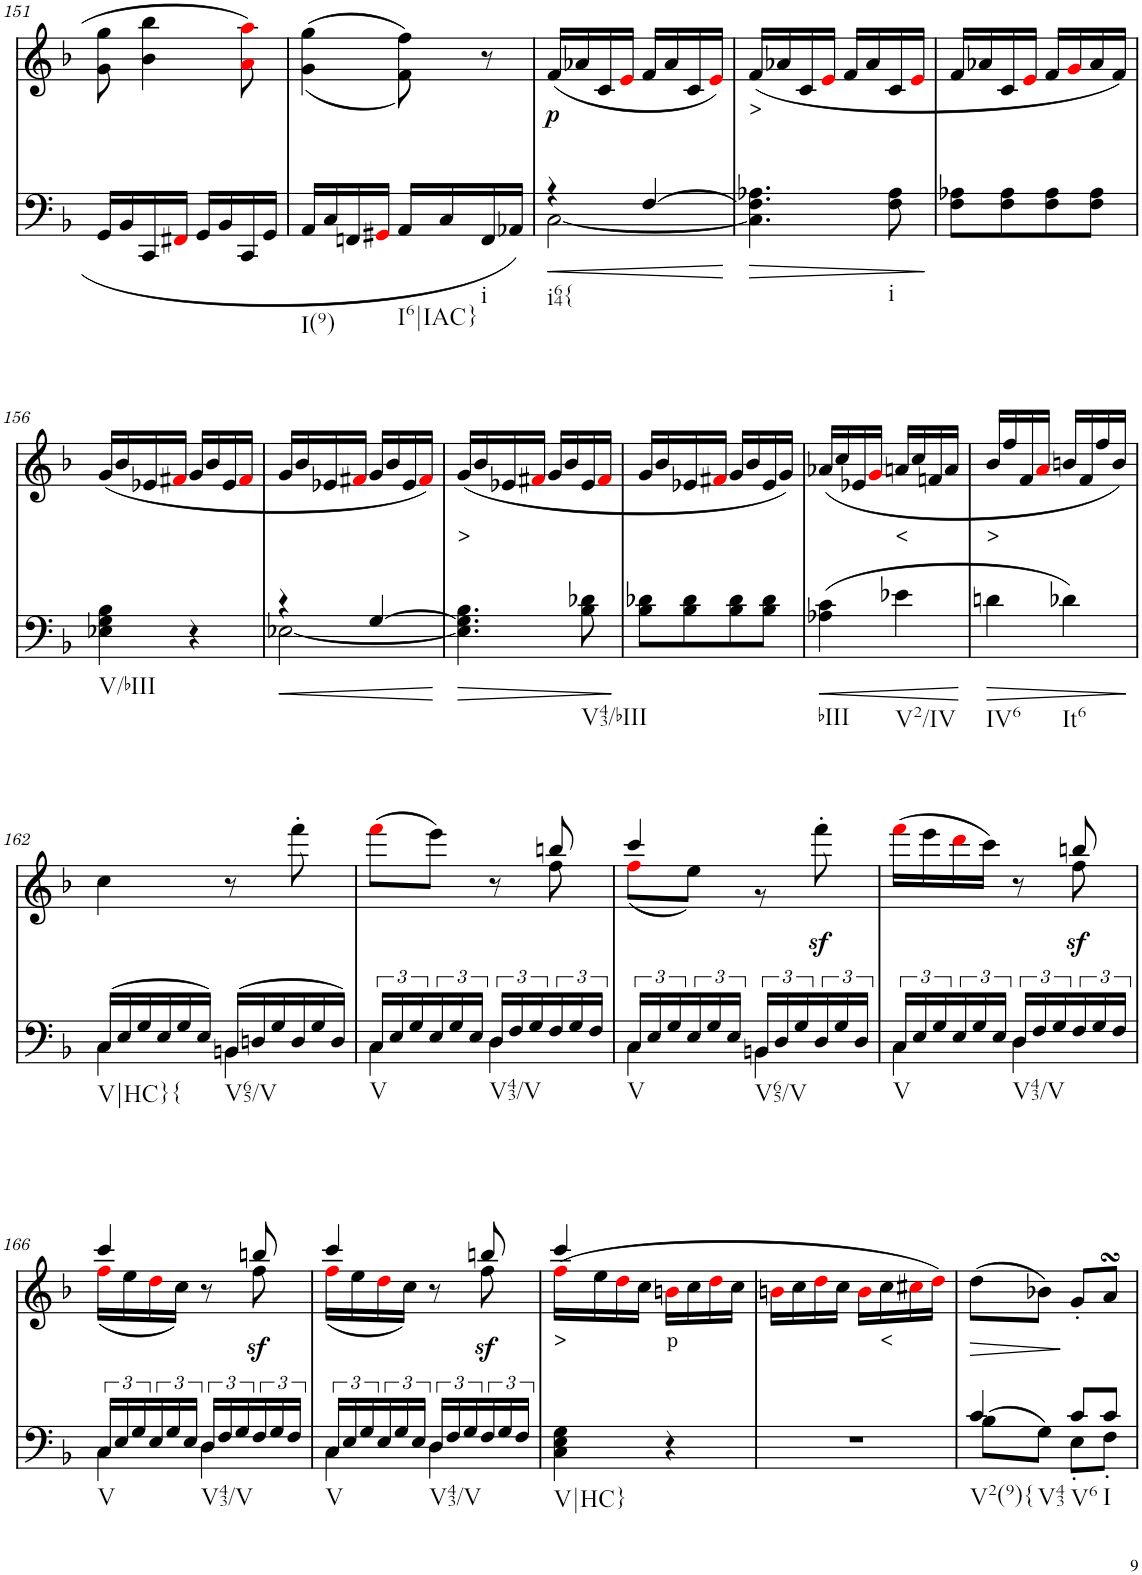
**kern	**dynam	**kern	**text	**dynam
*part2	*part2	*part1	*part1	*part1
*staff2	*staff2	*staff1	*staff1	*staff1
*I"piano	*	*I"piano	*	*
*I'Pno	*	*I'Pno	*	*
!!LO:PB:g=z
*clefG2	*	*clefG2	*	*
*k[b-]	*	*k[b-]	*	*
*M2/4	*	*M2/4	*	*
=151	=151	=151	=151	=151
16GG/LL	.	8g\ 8gg\	.	.
16BB-/	.	.	.	.
16CC/	.	4b-\ 4bb-\	.	.
16FF#Xi/JJ	.	.	.	.
16GG/LL	.	.	.	.
16BB-/	.	.	.	.
16CC/	.	8ai\ 8aai\	.	.
16GG/JJ	.	.	.	.
=152	=152	=152	=152	=152
!LO:TX:b:t=I(9)	!	!	!	!
16AA/LL	.	(<(4g\ 4gg\	.	.
16C/	.	.	.	.
16FFn/	.	.	.	.
16GG#Xi/JJ	.	.	.	.
!LO:TX:b:t=I6|IAC}	!	!	!	!
16AA/LL	.	8f\ 8ff\))	.	.
16C/	.	.	.	.
!LO:TX:b:t=i	!	!	!	!
16FF/	.	8r	.	.
16AA-X/JJ	.	.	.	.
=153	=153	=153	=153	=153
!LO:TX:b:t=i64{	!	!	!	!
!	!LO:HP:b	!	!	!LO:DY:b
*^	*	*	*	*
4r	[2C\	<	(16f/LL	.	p
.	.	.	16a-X/	.	.
.	.	.	16c/	.	.
.	.	.	16ei/JJ	.	.
[4F/	.	.	16f/LL	.	.
.	.	.	16a-/	.	.
.	.	.	16c/	.	.
.	.	.	16ei/JJ)	.	.
*v	*v	*	*	*	*
.	[	.	.	.
=154	=154	=154	=154	=154
!	!LO:HP:b	!	!LO:LY:b	!
4.C\] 4.F\] 4.A-X\	>	(<16f/LL	>	.
.	.	16a-X/	.	.
.	.	16c/	.	.
.	.	16ei/JJ	.	.
.	.	16f/LL	.	.
.	.	16a-/	.	.
!LO:TX:b:t=i	!	!	!	!
8F\ 8A-\	.	16c/	.	.
.	.	16ei/JJ	.	.
.	]	.	.	.
=155	=155	=155	=155	=155
8F\ 8A-X\L	.	16f/LL	.	.
.	.	16a-X/	.	.
8F\ 8A-\	.	16c/	.	.
.	.	16ei/JJ	.	.
8F\ 8A-\	.	16f/LL	.	.
.	.	16gi/	.	.
8F\ 8A-\J	.	16a-/	.	.
.	.	16f/JJ)	.	.
!!LO:LB:g=z
=156	=156	=156	=156	=156
!LO:TX:b:t=V/bIII	!	!	!	!
4E-X\ 4G\ 4B-\	.	(16g/LL	.	.
.	.	16b-/	.	.
.	.	16e-X/	.	.
.	.	16f#Xi/JJ	.	.
4r	.	16g/LL	.	.
.	.	16b-/	.	.
.	.	16e-/	.	.
.	.	16f#i/JJ	.	.
=157	=157	=157	=157	=157
!	!LO:HP:b	!	!	!
*^	*	*	*	*
4r	[2E-X\	<	16g/LL	.	.
.	.	.	16b-/	.	.
.	.	.	16e-X/	.	.
.	.	.	16f#Xi/JJ	.	.
[4G/	.	.	16g/LL	.	.
.	.	.	16b-/	.	.
.	.	.	16e-/	.	.
.	.	.	16f#i/JJ)	.	.
*v	*v	*	*	*	*
.	[	.	.	.
=158	=158	=158	=158	=158
!	!LO:HP:b	!	!LO:LY:b	!
4.E-\] 4.G\] 4.B-\	>	(<16g/LL	>	.
.	.	16b-/	.	.
.	.	16e-X/	.	.
.	.	16f#Xi/JJ	.	.
.	.	16g/LL	.	.
.	.	16b-/	.	.
!LO:TX:b:t=V43/bIII	!	!	!	!
8B-\ 8d-X\	.	16e-/	.	.
.	.	16f#i/JJ	.	.
.	]	.	.	.
=159	=159	=159	=159	=159
8B-\ 8d-X\L	.	16g/LL	.	.
.	.	16b-/	.	.
8B-\ 8d-\	.	16e-X/	.	.
.	.	16f#Xi/JJ	.	.
8B-\ 8d-\	.	16g/LL	.	.
.	.	16b-/	.	.
8B-\ 8d-\J	.	16e-/	.	.
.	.	16g/JJ)	.	.
=160	=160	=160	=160	=160
!LO:TX:b:t=bIII	!	!	!	!
!	!LO:HP:b	!	!	!
(4A-X\ 4c\	<	(<16a-X/LL	.	.
.	.	16cc/	.	.
.	.	16e-X/	.	.
.	.	16gi/JJ	.	.
!LO:TX:b:t=V2/IV	!	!	!	!
!	!	!	!LO:LY:b	!
4e-X\	.	16an/LL	<	.
.	.	16cc/	.	.
.	.	16fn/	.	.
.	.	16a/JJ	.	.
.	[	.	.	.
=161	=161	=161	=161	=161
!LO:TX:b:t=IV6	!	!	!	!
!	!LO:HP:b	!	!LO:LY:b	!
4dn\	>	16b-/LL	>	.
.	.	16ff/	.	.
.	.	16f/	.	.
.	.	16ai/JJ	.	.
!LO:TX:b:t=It6	!	!	!	!
4d-X\)	.	16bn/LL	.	.
.	.	16f/	.	.
.	.	16ff/	.	.
.	.	16b/JJ)	.	.
.	]	.	.	.
!!LO:LB:g=z
=162	=162	=162	=162	=162
*^	*	*	*	*
!LO:TX:b:t=V|HC}{	!	!	!	!	!
(24C/LL	4C\	.	4cc\	.	.
24E/	.	.	.	.	.
24G/	.	.	.	.	.
24E/	.	.	.	.	.
24G/	.	.	.	.	.
24E/JJ)	.	.	.	.	.
!LO:TX:b:t=V65/V	!	!	!	!	!
(24BBn/LL	4BB\	.	8r	.	.
24Dn/	.	.	.	.	.
24G/	.	.	.	.	.
24D/	.	.	8fff'\	.	.
24G/	.	.	.	.	.
24D/JJ)	.	.	.	.	.
=163	=163	=163	=163	=163	=163
*	*	*	*^	*	*
!LO:TX:b:t=V	!	!	!	!	!	!
24C/LL	4C\	.	(>8fffi\L	4.ryy	.	.
24E/	.	.	.	.	.	.
24G/	.	.	.	.	.	.
24E/	.	.	8eee\J)	.	.	.
24G/	.	.	.	.	.	.
24E/JJ	.	.	.	.	.	.
!LO:TX:b:t=V43/V	!	!	!	!	!	!
24D/LL	4D\	.	8r	.	.	.
24F/	.	.	.	.	.	.
24G/	.	.	.	.	.	.
24F/	.	.	8bbn/	8ff\	.	.
24G/	.	.	.	.	.	.
24F/JJ	.	.	.	.	.	.
=164	=164	=164	=164	=164	=164	=164
!LO:TX:b:t=V	!	!	!	!	!	!
24C/LL	4C\	.	4ccc/	(8ffi\L	.	.
24E/	.	.	.	.	.	.
24G/	.	.	.	.	.	.
24E/	.	.	.	8ee\J)	.	.
24G/	.	.	.	.	.	.
24E/JJ	.	.	.	.	.	.
!LO:TX:b:t=V65/V	!	!	!	!	!	!
24BBn/LL	4BB\	.	4ryy	8r	.	.
24D/	.	.	.	.	.	.
24G/	.	.	.	.	.	.
!	!	!	!	!	!	!LO:DY:b
24D/	.	.	.	8fff'>\	.	sf
24G/	.	.	.	.	.	.
24D/JJ	.	.	.	.	.	.
=165	=165	=165	=165	=165	=165	=165
!LO:TX:b:t=V	!	!	!	!	!	!
24C/LL	4C\	.	4ryy	(>16fffi\LL	.	.
24E/	.	.	.	.	.	.
.	.	.	.	16eee\	.	.
24G/	.	.	.	.	.	.
24E/	.	.	.	16dddi\	.	.
24G/	.	.	.	.	.	.
.	.	.	.	16ccc\JJ)	.	.
24E/JJ	.	.	.	.	.	.
!LO:TX:b:t=V43/V	!	!	!	!	!	!
24D/LL	4D\	.	8r	8ryy	.	.
24F/	.	.	.	.	.	.
24G/	.	.	.	.	.	.
!	!	!	!	!	!	!LO:DY:b
24F/	.	.	8bbn/	8ff\	.	sf
24G/	.	.	.	.	.	.
24F/JJ	.	.	.	.	.	.
!!LO:LB:g=z	!!
=166	=166	=166	=166	=166	=166	=166
!LO:TX:b:t=V	!	!	!	!	!	!
24C/LL	4C\	.	4ccc/	(16ffi\LL	.	.
24E/	.	.	.	.	.	.
.	.	.	.	16ee\	.	.
24G/	.	.	.	.	.	.
24E/	.	.	.	16ddi\	.	.
24G/	.	.	.	.	.	.
.	.	.	.	16cc\JJ)	.	.
24E/JJ	.	.	.	.	.	.
!LO:TX:b:t=V43/V	!	!	!	!	!	!
24D/LL	4D\	.	8r	8ryy	.	.
24F/	.	.	.	.	.	.
24G/	.	.	.	.	.	.
!	!	!	!	!	!	!LO:DY:b
24F/	.	.	8bbn/	8ff\	.	sf
24G/	.	.	.	.	.	.
24F/JJ	.	.	.	.	.	.
=167	=167	=167	=167	=167	=167	=167
!LO:TX:b:t=V	!	!	!	!	!	!
24C/LL	4C\	.	4ccc/	(16ffi\LL	.	.
24E/	.	.	.	.	.	.
.	.	.	.	16ee\	.	.
24G/	.	.	.	.	.	.
24E/	.	.	.	16ddi\	.	.
24G/	.	.	.	.	.	.
.	.	.	.	16cc\JJ)	.	.
24E/JJ	.	.	.	.	.	.
!LO:TX:b:t=V43/V	!	!	!	!	!	!
24D/LL	4D\	.	8r	8ryy	.	.
24F/	.	.	.	.	.	.
24G/	.	.	.	.	.	.
!	!	!	!	!	!	!LO:DY:b
24F/	.	.	8bbn/	8ff\	.	sf
24G/	.	.	.	.	.	.
24F/JJ	.	.	.	.	.	.
*v	*v	*	*	*	*	*
=168	=168	=168	=168	=168	=168
!LO:TX:b:t=V|HC}	!	!	!	!	!
!	!	!	!	!LO:LY:b	!
4C\ 4E\ 4G\	.	4ccc/	(>16ffi\LL	>	.
.	.	.	16ee\	.	.
.	.	.	16ddi\	.	.
.	.	.	16cc\JJ	.	.
!	!	!	!	!LO:LY:b	!
4r	.	4ryy	16bni\LL	p	.
.	.	.	16cc\	.	.
.	.	.	16ddi\	.	.
.	.	.	16cc\JJ	.	.
*	*	*v	*v	*	*
=169	=169	=169	=169	=169
2r	.	16bni\LL	.	.
.	.	16cc\	.	.
.	.	16ddi\	.	.
.	.	16cc\JJ	.	.
.	.	16bi\LL	.	.
!	!	!	!LO:LY:b	!
.	.	16cc\	<	.
.	.	16cc#Xi\	.	.
.	.	16ddi\JJ)	.	.
=170	=170	=170	=170	=170
*^	*	*	*	*
!LO:TX:b:t=V2(9){	!	!	!	!	!
!LO:TX:b:t=V43	!	!	!	!	!
!	!	!	!	!	!LO:HP:b
4c/	(>8B-\L	.	(8dd\L	.	>
.	8G\J)	.	8b-X\J)	.	.
!LO:TX:b:t=V6	!	!	!	!	!
8c/L	8E'\L	.	8g'/L	.	]
!LO:TX:b:t=I	!	!	!	!	!
8c/J	8F'\J	.	8asSsS/J	.	.
*v	*v	*	*	*	*
=	=	=	=	=
*-	*-	*-	*-	*-
